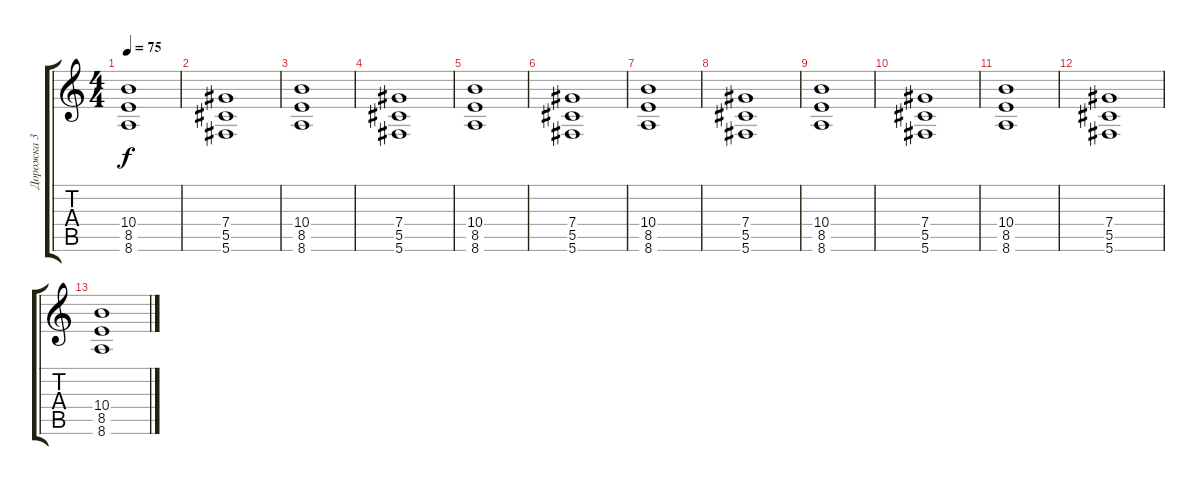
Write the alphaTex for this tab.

\track ("Дорожка 3" "Дорожка 3") {instrument overdrivenguitar}
\staff {score tabs}
\tuning (Eb4 Bb3 Gb3 Db3 Ab2 Db2) {hide}
\ts (4 4)
\tempo 75
\clef g2
\ks c
(10.4 8.5 8.6).1{dy f} |
(7.4 5.5 5.6).1 |
(10.4 8.5 8.6).1 |
(7.4 5.5 5.6).1 |
(10.4 8.5 8.6).1 |
(7.4 5.5 5.6).1 |
(10.4 8.5 8.6).1 |
(7.4 5.5 5.6).1 |
(10.4 8.5 8.6).1 |
(7.4 5.5 5.6).1 |
(10.4 8.5 8.6).1 |
(7.4 5.5 5.6).1 |
(10.4 8.5 8.6).1
